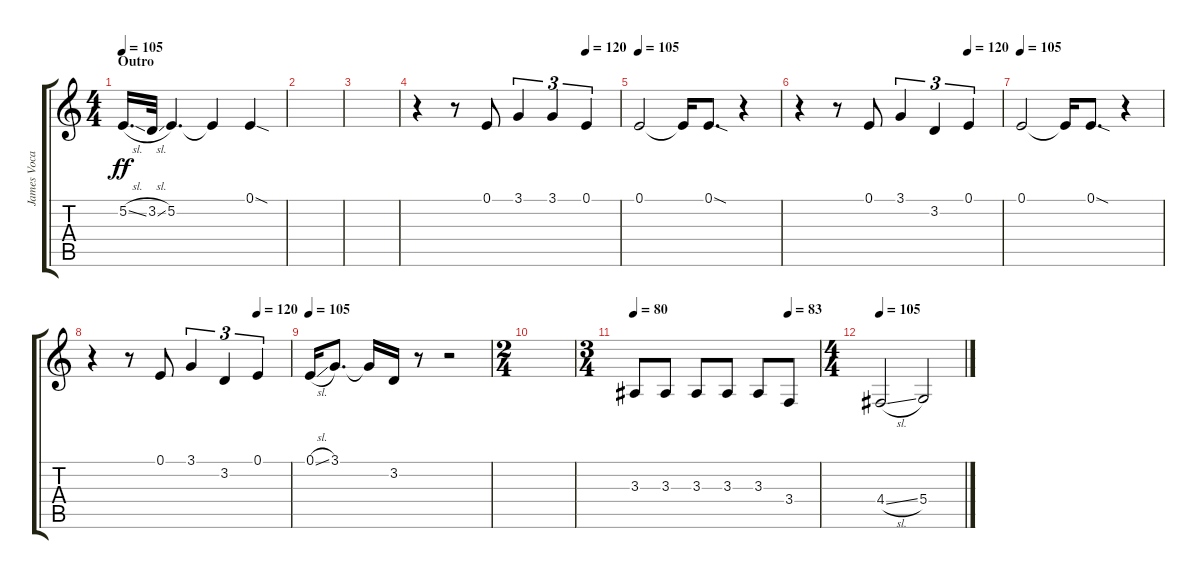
\track ("James Vocal" "James Voca") {instrument altosax}
\staff {score tabs}
\tuning (E4 B3 G3 D3 A2 E2) {hide}
\ts (4 4)
\section ("" "Outro")
\tempo 105
\clef g2
\ks c
5.2{sl}.16{d dy ff} 3.2{sl}.32 5.2.4{d} 5.2{t}.4 0.1{sod}.4 |
|
|
\tempo (120 0.8333333333333334)
r.4 r.8 0.1.8 3.1.4{tu (3 2)} 3.1.4{tu (3 2)} 0.1.4{tu (3 2)} |
\tempo 105
0.1.2 0.1{t}.16 0.1{sod}.8{d} r.4 |
\tempo (120 0.8333333333333334)
r.4 r.8 0.1.8 3.1.4{tu (3 2)} 3.2.4{tu (3 2)} 0.1.4{tu (3 2)} |
\tempo 105
0.1.2 0.1{t}.16 0.1{sod}.8{d} r.4 |
\tempo (120 0.8333333333333334)
r.4 r.8 0.1.8 3.1.4{tu (3 2)} 3.2.4{tu (3 2)} 0.1.4{tu (3 2)} |
\tempo 105
0.1{sl}.16 3.1.8{d} 3.1{t}.16 3.2.16 r.8 r.2 |
\ts (2 4)
|
\ts (3 4)
\tempo 80
\tempo (83 0.8333333333333334)
3.3.8 3.3.8 3.3.8 3.3.8 3.3.8 3.4.8 |
\ts (4 4)
\tempo 105
4.4{sl}.2 5.4.2
